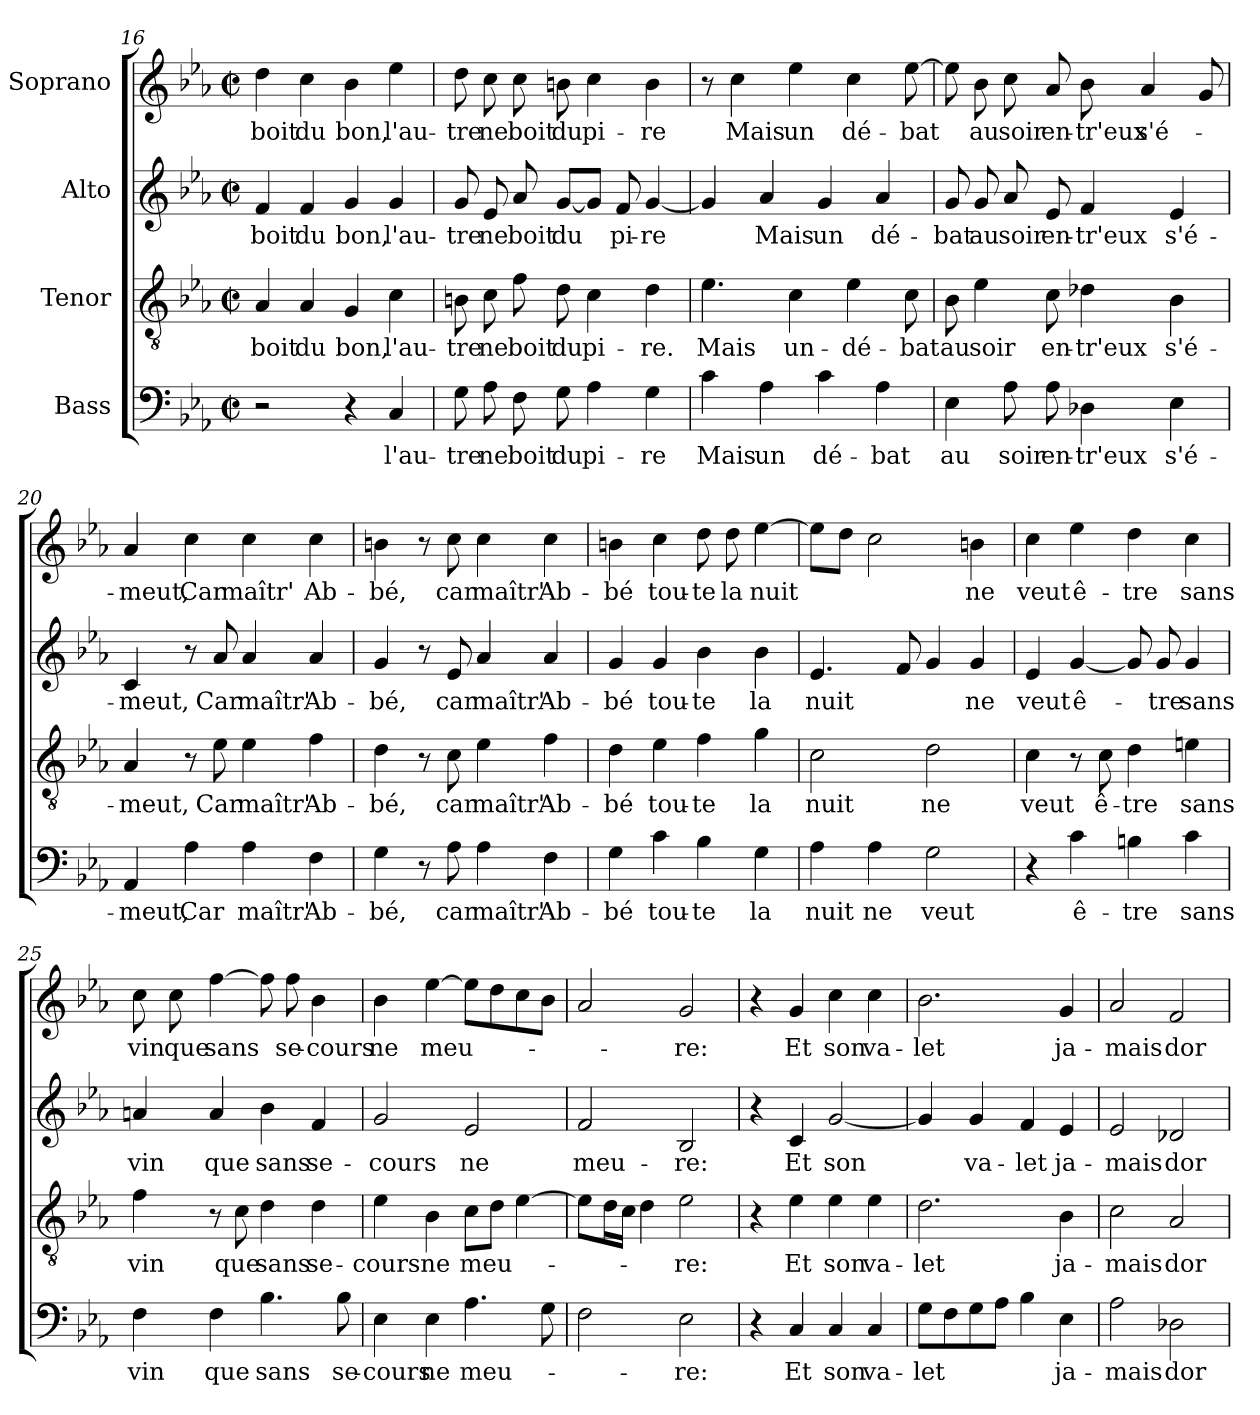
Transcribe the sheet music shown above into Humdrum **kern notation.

**kern	**text	**kern	**text	**kern	**text	**kern	**text
*part4	*part4	*part3	*part3	*part2	*part2	*part1	*part1
*staff4	*staff4	*staff3	*staff3	*staff2	*staff2	*staff1	*staff1
*I"Bass	*	*I"Tenor	*	*I"Alto	*	*I"Soprano	*
!!LO:LB:g=z
*clefF4	*	*clefGv2	*	*clefG2	*	*clefG2	*
*k[b-e-a-]	*	*k[b-e-a-]	*	*k[b-e-a-]	*	*k[b-e-a-]	*
*E-:	*	*E-:	*	*E-:	*	*E-:	*
*M2/2	*	*M2/2	*	*M2/2	*	*M2/2	*
*met(c|)	*	*met(c|)	*	*met(c|)	*	*met(c|)	*
=16	=16	=16	=16	=16	=16	=16	=16
2r	.	4A-/	boit	4f/	boit	4dd\	boit
.	.	4A-/	du	4f/	du	4cc\	du
4r	.	4G/	bon,	4g/	bon,	4b-\	bon,
4C/	l'au-	4c\	l'au-	4g/	l'au-	4ee-\	l'au-
=17	=17	=17	=17	=17	=17	=17	=17
8G\	-tre	8Bn\	-tre	8g/	-tre	8dd\	-tre
8A-\	ne	8c\	ne	8e-/	ne	8cc\	ne
8F\	boit	8f\	boit	8a-/	boit	8cc\	boit
8G\	du	8d\	du	[8g/L	du	8bn\	du
4A-\	pi-	4c\	pi-	8g/J]	.	4cc\	pi-
.	.	.	.	8f/	pi-	.	.
4G\	-re	4d\	-re.	[4g/	-re	4b\	-re
=18	=18	=18	=18	=18	=18	=18	=18
4c\	Mais	4.e-\	Mais	4g/]	.	8r	.
.	.	.	.	.	.	4cc\	Mais
4A-\	un	.	.	4a-/	Mais	.	.
.	.	4c\	un-	.	.	4ee-\	un
4c\	dé-	.	.	4g/	un	.	.
.	.	4e-\	-dé-	.	.	4cc\	dé-
4A-\	-bat	.	.	4a-/	dé-	.	.
.	.	8c\	-bat	.	.	[8ee-\	-bat
=19	=19	=19	=19	=19	=19	=19	=19
4E-\	au	8B-\	au	8g/	-bat	8ee-\]	.
.	.	4e-\	soir	8g/	au	8b-\	au
8A-\	soir	.	.	8a-/	soir	8cc\	soir
8A-\	en-	8c\	en-	8e-/	en-	8a-/	en-
4D-X\	-tr'eux	4d-X\	-tr'eux	4f/	-tr'eux	8b-\	-tr'eux
.	.	.	.	.	.	4a-/	s'é-
4E-\	s'é-	4B-\	s'é-	4e-/	s'é-	.	.
.	.	.	.	.	.	8g/	.
!!LO:PB:g=z
=20	=20	=20	=20	=20	=20	=20	=20
4AA-/	-meut,	4A-/	-meut,	4c/	-meut,	4a-/	-meut,
4A-\	Car	8r	.	8r	.	4cc\	Car
.	.	8e-\	Car	8a-/	Car	.	.
4A-\	maîtr'	4e-\	maîtr'	4a-/	maîtr'	4cc\	maîtr'
4F\	Ab-	4f\	Ab-	4a-/	Ab-	4cc\	Ab-
=21	=21	=21	=21	=21	=21	=21	=21
4G\	-bé,	4d\	-bé,	4g/	-bé,	4bn\	-bé,
8r	.	8r	.	8r	.	8r	.
8A-\	car	8c\	car	8e-/	car	8cc\	car
4A-\	maîtr'	4e-\	maîtr'	4a-/	maîtr'	4cc\	maîtr'
4F\	Ab-	4f\	Ab-	4a-/	Ab-	4cc\	Ab-
=22	=22	=22	=22	=22	=22	=22	=22
4G\	-bé	4d\	-bé	4g/	-bé	4bn\	-bé
4c\	tou-	4e-\	tou-	4g/	tou-	4cc\	tou-
4B-\	-te	4f\	-te	4b-\	-te	8dd\	-te
.	.	.	.	.	.	8dd\	la
4G\	la	4g\	la	4b-\	la	[4ee-\	nuit
=23	=23	=23	=23	=23	=23	=23	=23
4A-\	nuit	2c\	nuit	4.e-/	nuit	8ee-\L]	.
.	.	.	.	.	.	8dd\J	.
4A-\	ne	.	.	.	.	2cc\	.
.	.	.	.	8f/	.	.	.
2G\	veut	2d\	ne	4g/	.	.	.
.	.	.	.	4g/	ne	4bn\	ne
!!LO:LB:g=z
=24	=24	=24	=24	=24	=24	=24	=24
4r	.	4c\	veut	4e-/	veut	4cc\	veut
4c\	ê-	8r	.	[4g/	ê-	4ee-\	ê-
.	.	8c\	ê-	.	.	.	.
4Bn\	-tre	4d\	-tre	8g/]	.	4dd\	-tre
.	.	.	.	8g/	-tre	.	.
4c\	sans	4en\	sans	4g/	sans	4cc\	sans
=25	=25	=25	=25	=25	=25	=25	=25
4F\	vin	4f\	vin	4an/	vin	8cc\	vin
.	.	.	.	.	.	8cc\	que
4F\	que	8r	.	4a/	que	[4ff\	sans
.	.	8c\	que	.	.	.	.
4.B-\	sans	4d\	sans	4b-\	sans	8ff\]	.
.	.	.	.	.	.	8ff\	se-
.	.	4d\	se-	4f/	se-	4b-\	-cours
8B-\	se-	.	.	.	.	.	.
=26	=26	=26	=26	=26	=26	=26	=26
4E-\	-cours	4e-\	-cours	2g/	-cours	4b-\	ne
4E-\	ne	4B-\	ne	.	.	[4ee-\	meu-
4.A-\	meu-	8c\L	meu-	2e-/	ne	8ee-\L]	.
.	.	8d\J	.	.	.	8dd\	.
.	.	[4e-\	.	.	.	8cc\	.
8G\	.	.	.	.	.	8b-\J	.
=27	=27	=27	=27	=27	=27	=27	=27
2F\	.	8e-\L]	.	2f/	meu-	2a-/	.
.	.	16d\L	.	.	.	.	.
.	.	16c\JJ	.	.	.	.	.
.	.	4d\	.	.	.	.	.
2E-\	-re:	2e-\	-re:	2B-/	-re:	2g/	-re:
!!LO:LB:g=z
=28	=28	=28	=28	=28	=28	=28	=28
4r	.	4r	.	4r	.	4r	.
4C/	Et	4e-\	Et	4c/	Et	4g/	Et
4C/	son	4e-\	son	[2g/	son	4cc\	son
4C/	va-	4e-\	va-	.	.	4cc\	va-
=29	=29	=29	=29	=29	=29	=29	=29
8G\L	-let	2.d\	-let	4g/]	.	2.b-\	-let
8F\	.	.	.	.	.	.	.
8G\	.	.	.	4g/	va-	.	.
8A-\J	.	.	.	.	.	.	.
4B-\	.	.	.	4f/	-let	.	.
4E-\	ja-	4B-\	ja-	4e-/	ja-	4g/	ja-
=30	=30	=30	=30	=30	=30	=30	=30
2A-\	-mais	2c\	-mais	2e-/	-mais	2a-/	-mais
2D-X\	dor-	2A-/	dor-	2d-X/	dor-	2f/	dor-
=	=	=	=	=	=	=	=
*-	*-	*-	*-	*-	*-	*-	*-
